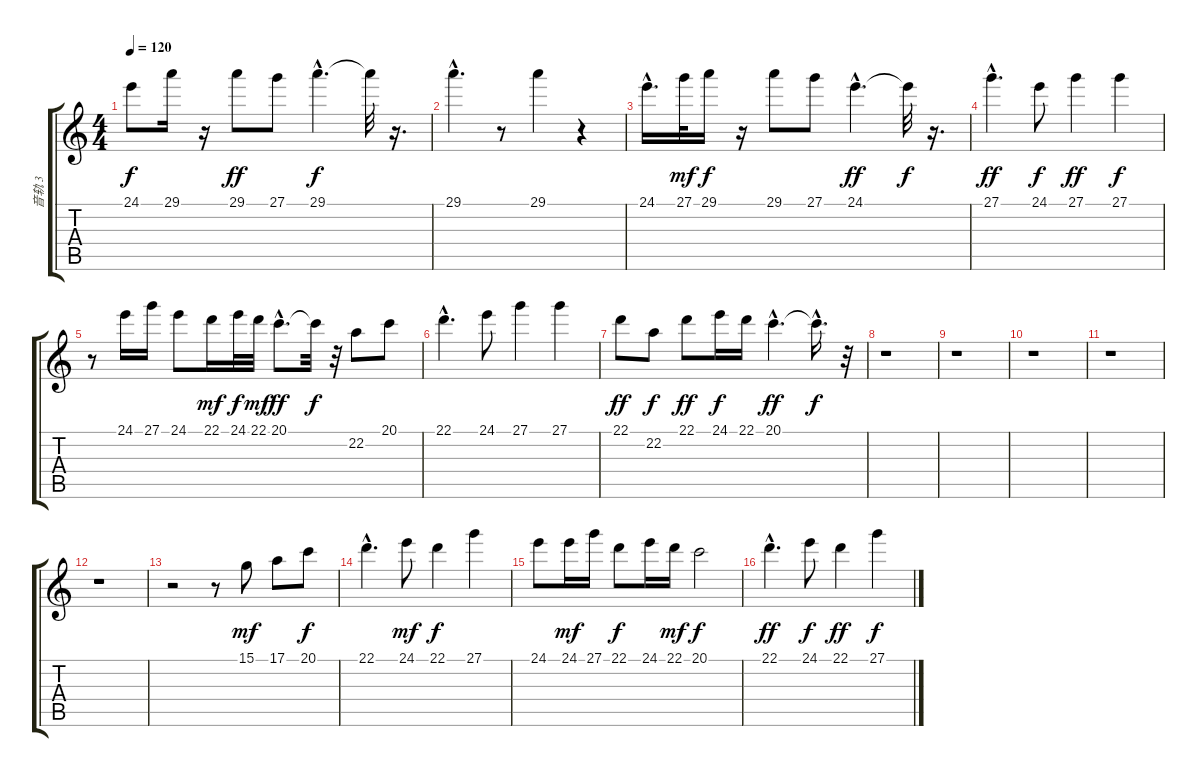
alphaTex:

\track ("音轨 3" "音轨 3") {instrument recorder}
\staff {score tabs}
\tuning (E4 B3 G3 D3 A2 E2) {hide}
\ts (4 4)
\tempo 120
\clef g2
\ks c
24.1.8{dy f} 29.1.16 r.16 29.1.8{dy ff} 27.1.8 29.1{hac}.4{d dy f} 29.1{t}.32 r.16{d} |
29.1{hac}.4{d} r.8 29.1.4 r.4 |
24.1{hac}.16{d} 27.1.32{dy mf} 29.1.16{dy f} r.16 29.1.8 27.1.8 24.1{hac}.4{d dy ff} 24.1{t}.32{dy f} r.16{d} |
27.1{hac}.4{d dy ff} 24.1.8{dy f} 27.1.4{dy ff} 27.1.4{dy f} |
r.8 24.1.16 27.1.16 24.1.8 22.1.16{dy mf} 24.1.32{dy f} 22.1.32{dy mf} 20.1{hac}.8{d dy ff} 20.1{t}.32{dy f} r.32 22.2.8 20.1.8 |
22.1{hac}.4{d} 24.1.8 27.1.4 27.1.4 |
22.1.8{dy ff} 22.2.8{dy f} 22.1.8{dy ff} 24.1.16{dy f} 22.1.16 20.1{hac}.4{d dy ff} 20.1{hac t}.16{d dy f} r.32 |
r.1 |
r.1 |
r.1 |
r.1 |
r.1 |
r.2 r.8 15.1.8{dy mf} 17.1.8 20.1.8{dy f} |
22.1{hac}.4{d} 24.1.8{dy mf} 22.1.4{dy f} 27.1.4 |
24.1.8 24.1.16{dy mf} 27.1.16 22.1.8{dy f} 24.1.16 22.1.16{dy mf} 20.1.2{dy f} |
22.1{hac}.4{d dy ff} 24.1.8{dy f} 22.1.4{dy ff} 27.1.4{dy f}
